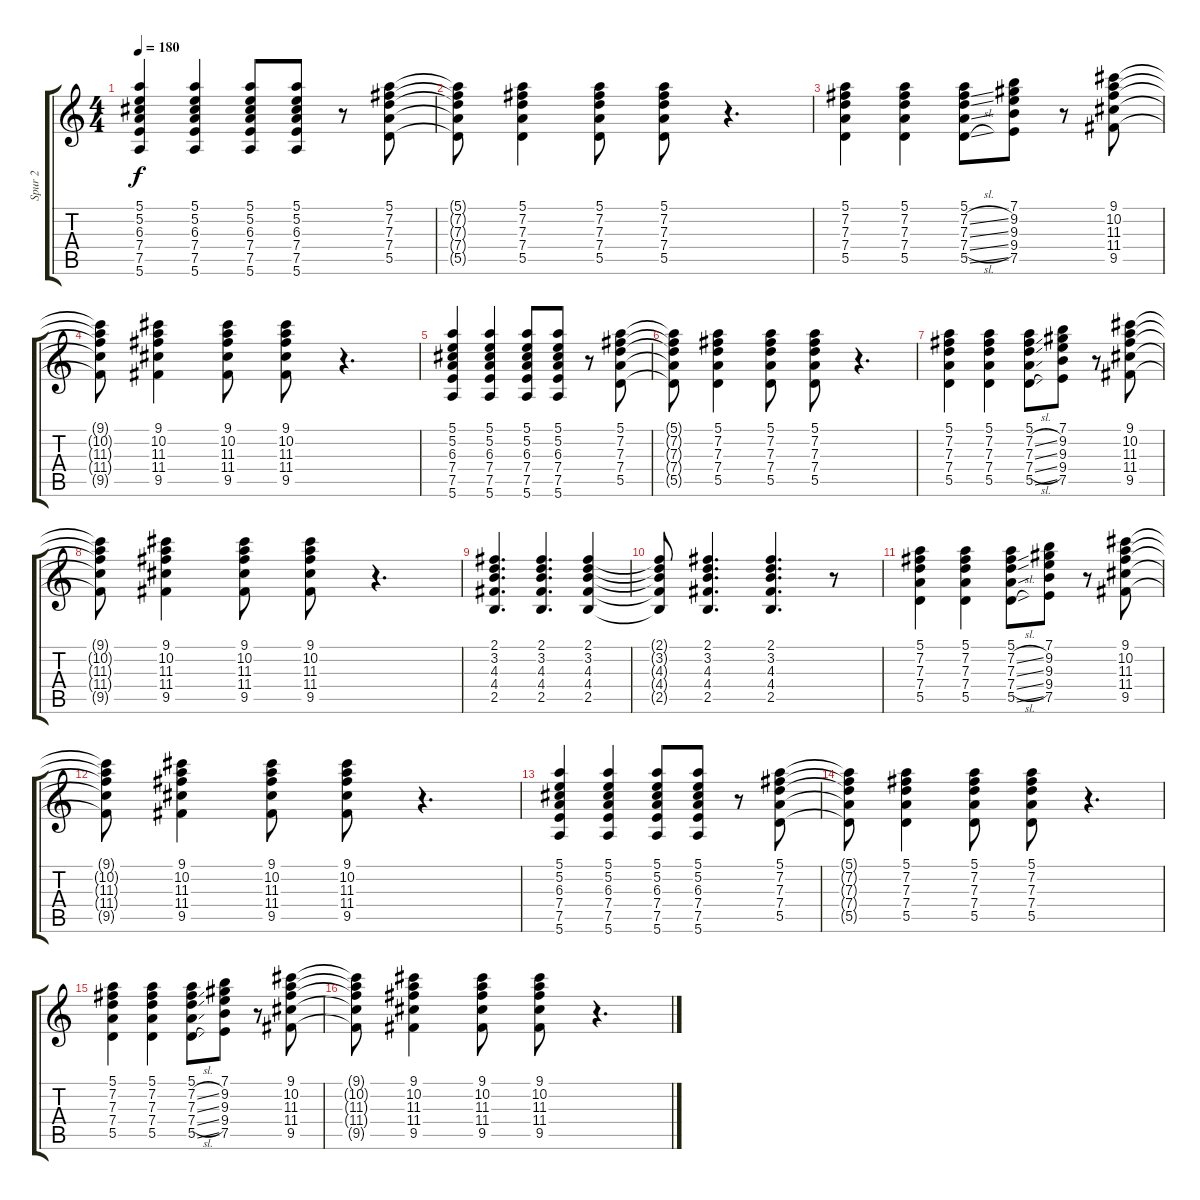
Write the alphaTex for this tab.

\track ("Spur 2" "Spur 2") {instrument acousticguitarsteel}
\staff {score tabs}
\tuning (E4 B3 G3 D3 A2 E2) {hide}
\ts (4 4)
\tempo 180
\clef g2
\ks c
(5.1 5.2 6.3 7.4 7.5 5.6).4{dy f} (5.1 5.2 6.3 7.4 7.5 5.6).4 (5.1 5.2 6.3 7.4 7.5 5.6).8 (5.1 5.2 6.3 7.4 7.5 5.6).8 r.8 (5.1 7.2 7.3 7.4 5.5).8 |
(5.1{t} 7.2{t} 7.3{t} 7.4{t} 5.5{t}).8 (5.1 7.2 7.3 7.4 5.5).4 (5.1 7.2 7.3 7.4 5.5).8 (5.1 7.2 7.3 7.4 5.5).8 r.4{d} |
(5.1 7.2 7.3 7.4 5.5).4 (5.1 7.2 7.3 7.4 5.5).4 (5.1 7.2{sl} 7.3{sl} 7.4{sl} 5.5{sl}).8 (7.1 9.2 9.3 9.4 7.5).8 r.8 (9.1 10.2 11.3 11.4 9.5).8 |
(9.1{t} 10.2{t} 11.3{t} 11.4{t} 9.5{t}).8 (9.1 10.2 11.3 11.4 9.5).4 (9.1 10.2 11.3 11.4 9.5).8 (9.1 10.2 11.3 11.4 9.5).8 r.4{d} |
(5.1 5.2 6.3 7.4 7.5 5.6).4 (5.1 5.2 6.3 7.4 7.5 5.6).4 (5.1 5.2 6.3 7.4 7.5 5.6).8 (5.1 5.2 6.3 7.4 7.5 5.6).8 r.8 (5.1 7.2 7.3 7.4 5.5).8 |
(5.1{t} 7.2{t} 7.3{t} 7.4{t} 5.5{t}).8 (5.1 7.2 7.3 7.4 5.5).4 (5.1 7.2 7.3 7.4 5.5).8 (5.1 7.2 7.3 7.4 5.5).8 r.4{d} |
(5.1 7.2 7.3 7.4 5.5).4 (5.1 7.2 7.3 7.4 5.5).4 (5.1 7.2{sl} 7.3{sl} 7.4{sl} 5.5{sl}).8 (7.1 9.2 9.3 9.4 7.5).8 r.8 (9.1 10.2 11.3 11.4 9.5).8 |
(9.1{t} 10.2{t} 11.3{t} 11.4{t} 9.5{t}).8 (9.1 10.2 11.3 11.4 9.5).4 (9.1 10.2 11.3 11.4 9.5).8 (9.1 10.2 11.3 11.4 9.5).8 r.4{d} |
(2.1 3.2 4.3 4.4 2.5).4{d} (2.1 3.2 4.3 4.4 2.5).4{d} (2.1 3.2 4.3 4.4 2.5).4 |
(2.1{t} 3.2{t} 4.3{t} 4.4{t} 2.5{t}).8 (2.1 3.2 4.3 4.4 2.5).4{d} (2.1 3.2 4.3 4.4 2.5).4{d} r.8 |
(5.1 7.2 7.3 7.4 5.5).4 (5.1 7.2 7.3 7.4 5.5).4 (5.1 7.2{sl} 7.3{sl} 7.4{sl} 5.5{sl}).8 (7.1 9.2 9.3 9.4 7.5).8 r.8 (9.1 10.2 11.3 11.4 9.5).8 |
(9.1{t} 10.2{t} 11.3{t} 11.4{t} 9.5{t}).8 (9.1 10.2 11.3 11.4 9.5).4 (9.1 10.2 11.3 11.4 9.5).8 (9.1 10.2 11.3 11.4 9.5).8 r.4{d} |
(5.1 5.2 6.3 7.4 7.5 5.6).4 (5.1 5.2 6.3 7.4 7.5 5.6).4 (5.1 5.2 6.3 7.4 7.5 5.6).8 (5.1 5.2 6.3 7.4 7.5 5.6).8 r.8 (5.1 7.2 7.3 7.4 5.5).8 |
(5.1{t} 7.2{t} 7.3{t} 7.4{t} 5.5{t}).8 (5.1 7.2 7.3 7.4 5.5).4 (5.1 7.2 7.3 7.4 5.5).8 (5.1 7.2 7.3 7.4 5.5).8 r.4{d} |
(5.1 7.2 7.3 7.4 5.5).4 (5.1 7.2 7.3 7.4 5.5).4 (5.1 7.2{sl} 7.3{sl} 7.4{sl} 5.5{sl}).8 (7.1 9.2 9.3 9.4 7.5).8 r.8 (9.1 10.2 11.3 11.4 9.5).8 |
(9.1{t} 10.2{t} 11.3{t} 11.4{t} 9.5{t}).8 (9.1 10.2 11.3 11.4 9.5).4 (9.1 10.2 11.3 11.4 9.5).8 (9.1 10.2 11.3 11.4 9.5).8 r.4{d}
